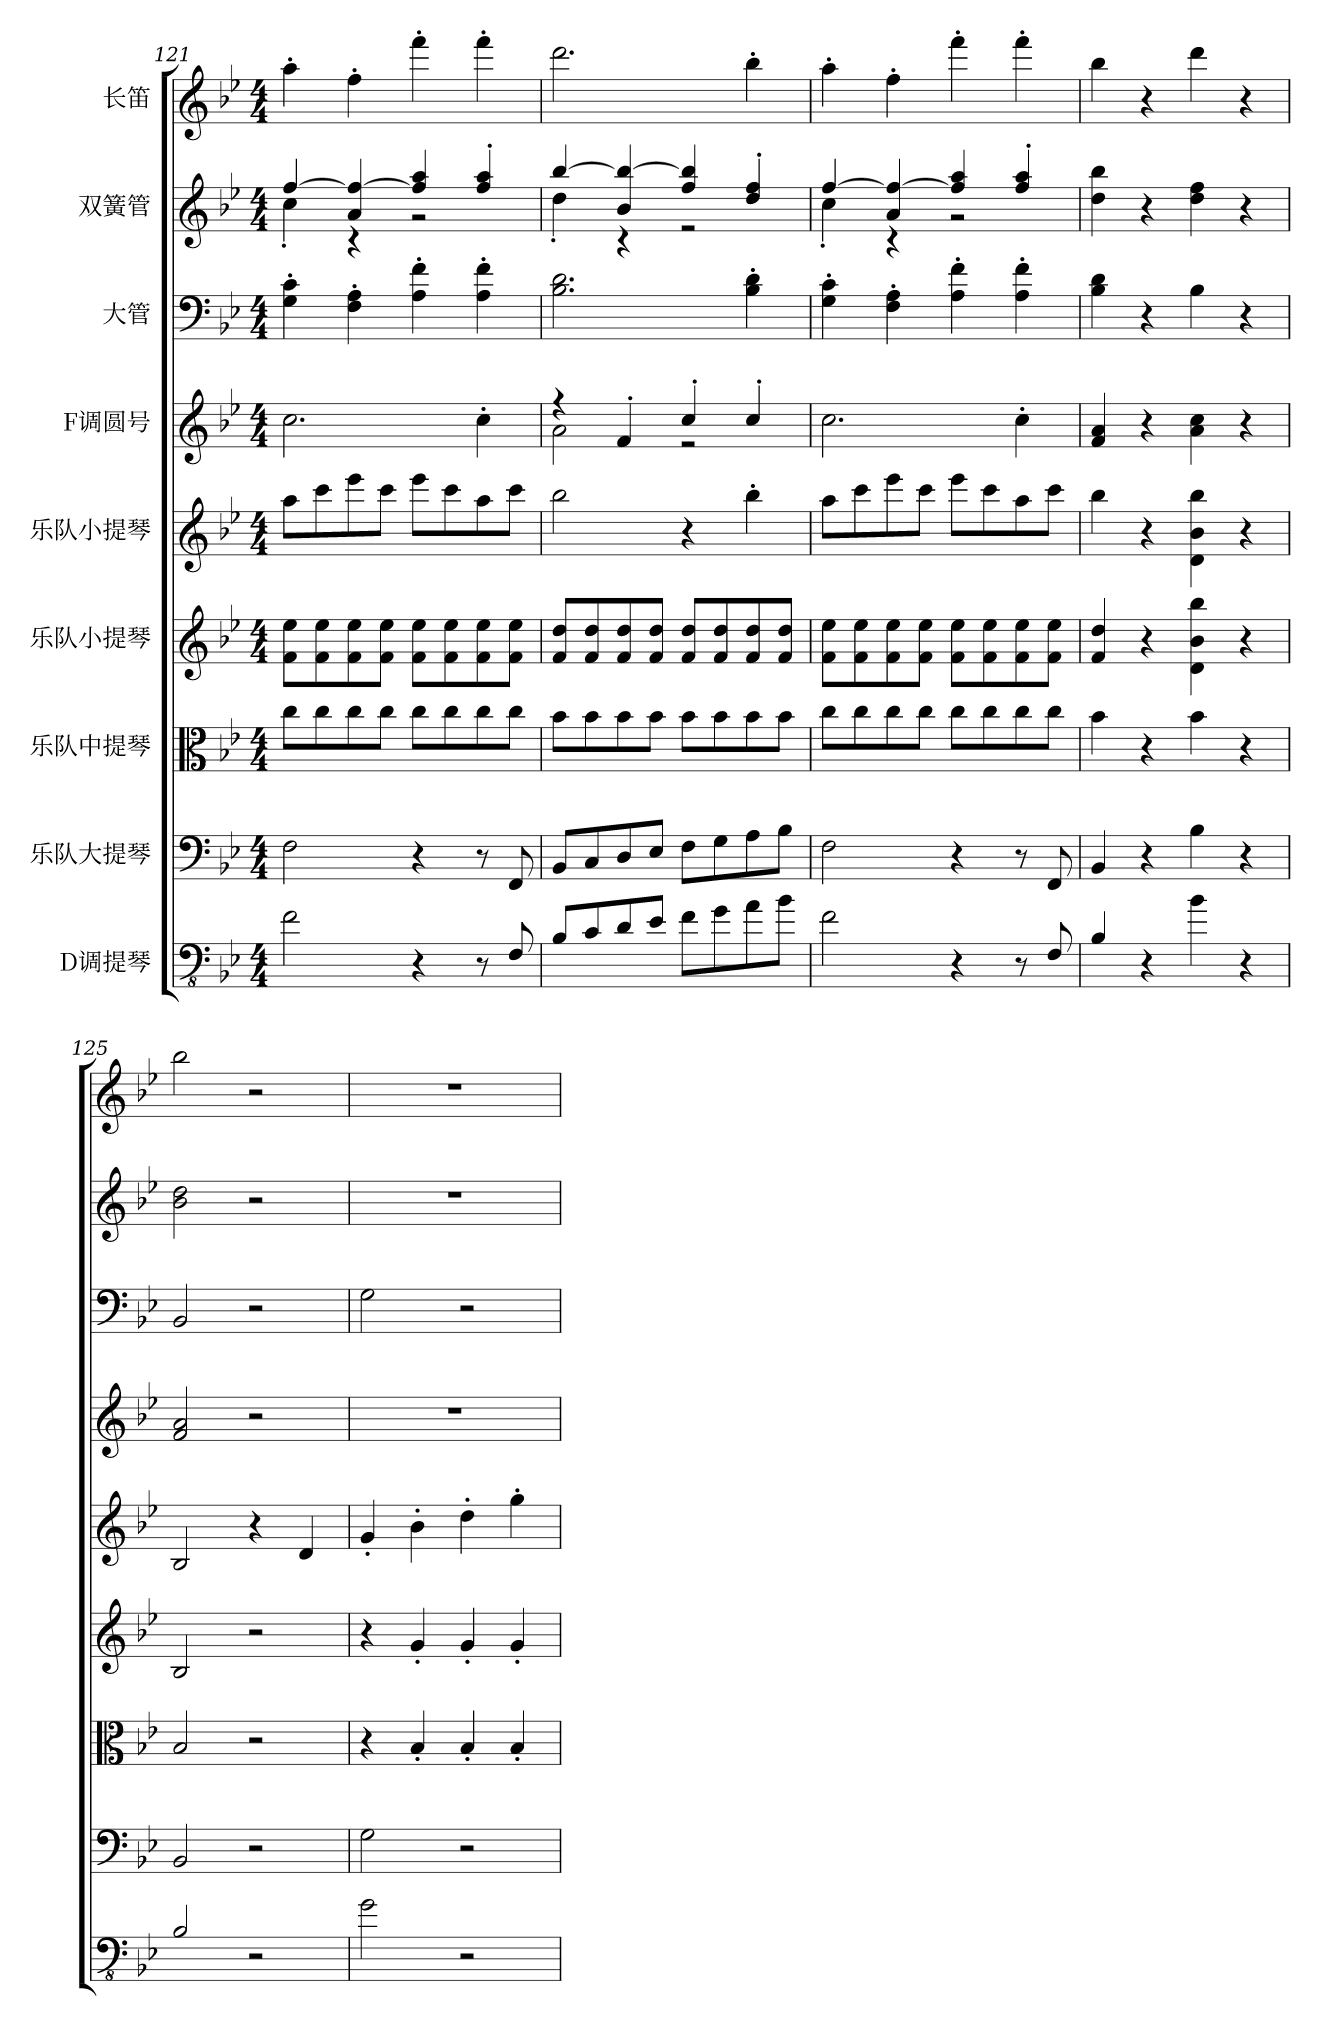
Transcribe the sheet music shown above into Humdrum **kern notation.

**kern	**kern	**kern	**kern	**kern	**kern	**kern	**kern	**kern
*part9	*part8	*part7	*part6	*part5	*part4	*part3	*part2	*part1
*staff9	*staff8	*staff7	*staff6	*staff5	*staff4	*staff3	*staff2	*staff1
*I"D调提琴	*I"乐队大提琴	*I"乐队中提琴	*I"乐队小提琴	*I"乐队小提琴	*I"F调圆号	*I"大管	*I"双簧管	*I"长笛
*clefFv4	*clefF4	*clefC3	*clefG2	*clefG2	*clefG2	*clefF4	*clefG2	*clefG2
*ITrd7c12	*	*	*	*	*ITrd4c7	*	*	*
*k[b-e-]	*k[b-e-]	*k[b-e-]	*k[b-e-]	*k[b-e-]	*k[b-e-a-]	*k[b-e-]	*k[b-e-]	*k[b-e-]
*M4/4	*M4/4	*M4/4	*M4/4	*M4/4	*M4/4	*M4/4	*M4/4	*M4/4
=121	=121	=121	=121	=121	=121	=121	=121	=121
*	*	*	*	*	*	*	*^	*
2FF\	2F\	8cc\L	8f\ 8ee-\L	8aa\L	2.f\	4G\' 4c\'	[4ff/	4cc'\	4aa'\
.	.	8cc\	8f\ 8ee-\	8ccc\	.	.	.	.	.
.	.	8cc\	8f\ 8ee-\	8eee-\	.	4F\' 4A\'	4a/ 4ff/_	4r	4ff'\
.	.	8cc\J	8f\ 8ee-\J	8ccc\J	.	.	.	.	.
4r	4r	8cc\L	8f\ 8ee-\L	8eee-\L	.	4A\' 4f\'	4ff/] 4aa/	2r	4fff'\
.	.	8cc\	8f\ 8ee-\	8ccc\	.	.	.	.	.
8r	8r	8cc\	8f\ 8ee-\	8aa\	4f'\	4A\' 4f\'	4ff/' 4aa/'	.	4fff'\
8FFF/	8FF/	8cc\J	8f\ 8ee-\J	8ccc\J	.	.	.	.	.
=122	=122	=122	=122	=122	=122	=122	=122	=122	=122
*	*	*	*	*	*^	*	*	*	*
8BBB-/L	8BB-/L	8b-\L	8f/ 8dd/L	2bb-\	4r	2d\	2.B-\ 2.d\	[4bb-/	4dd'\	2.ddd\
8CC/	8C/	8b-\	8f/ 8dd/	.	.	.	.	.	.	.
8DD/	8D/	8b-\	8f/ 8dd/	.	4B-'/	.	.	4b-/ 4bb-/_	4r	.
8EE-/J	8E-/J	8b-\J	8f/ 8dd/J	.	.	.	.	.	.	.
8FF\L	8F\L	8b-\L	8f/ 8dd/L	4r	4f'/	2r	.	4ff/ 4bb-/]	2r	.
8GG\	8G\	8b-\	8f/ 8dd/	.	.	.	.	.	.	.
8AA\	8A\	8b-\	8f/ 8dd/	4bb-'\	4f'/	.	4B-\' 4d\'	4dd/' 4ff/'	.	4bb-'\
8BB-\J	8B-\J	8b-\J	8f/ 8dd/J	.	.	.	.	.	.	.
*	*	*	*	*	*v	*v	*	*	*	*
!!LO:PB:g=z
=123	=123	=123	=123	=123	=123	=123	=123	=123	=123
2FF\	2F\	8cc\L	8f\ 8ee-\L	8aa\L	2.f\	4G\' 4c\'	[4ff/	4cc'\	4aa'\
.	.	8cc\	8f\ 8ee-\	8ccc\	.	.	.	.	.
.	.	8cc\	8f\ 8ee-\	8eee-\	.	4F\' 4A\'	4a/ 4ff/_	4r	4ff'\
.	.	8cc\J	8f\ 8ee-\J	8ccc\J	.	.	.	.	.
4r	4r	8cc\L	8f\ 8ee-\L	8eee-\L	.	4A\' 4f\'	4ff/] 4aa/	2r	4fff'\
.	.	8cc\	8f\ 8ee-\	8ccc\	.	.	.	.	.
8r	8r	8cc\	8f\ 8ee-\	8aa\	4f'\	4A\' 4f\'	4ff/' 4aa/'	.	4fff'\
8FFF/	8FF/	8cc\J	8f\ 8ee-\J	8ccc\J	.	.	.	.	.
*	*	*	*	*	*	*	*v	*v	*
=124	=124	=124	=124	=124	=124	=124	=124	=124
*	*	*	*	*	*	*	*	*MM252
4BBB-/	4BB-/	4b-\	4f/ 4dd/	4bb-\	4B-/ 4d/	4B-\ 4d\	4dd\ 4bb-\	4bb-\
4r	4r	4r	4r	4r	4r	4r	4r	4r
*	*	*	*	*	*	*	*	*MM233
4BB-\	4B-\	4b-\	4d\ 4b-\ 4bb-\	4d\ 4b-\ 4bb-\	4d\ 4f\	4B-\	4dd\ 4ff\	4ddd\
4r	4r	4r	4r	4r	4r	4r	4r	4r
=125	=125	=125	=125	=125	=125	=125	=125	=125
*	*	*	*	*	*	*	*	*MM252
2BBB-/	2BB-/	2B-/	2B-/	2B-/	2B-/ 2d/	2BB-/	2b-\ 2dd\	2bb-\
2r	2r	2r	2r	4r	2r	2r	2r	2r
.	.	.	.	4d/	.	.	.	.
=126	=126	=126	=126	=126	=126	=126	=126	=126
*	*	*	*	*	*	*	*	*MM275
2GG\	2G\	4r	4r	4g'/	1r	2G\	1r	1r
.	.	4B-'/	4g'/	4b-'\	.	.	.	.
2r	2r	4B-'/	4g'/	4dd'\	.	2r	.	.
.	.	4B-'/	4g'/	4gg'\	.	.	.	.
=	=	=	=	=	=	=	=	=
*-	*-	*-	*-	*-	*-	*-	*-	*-
